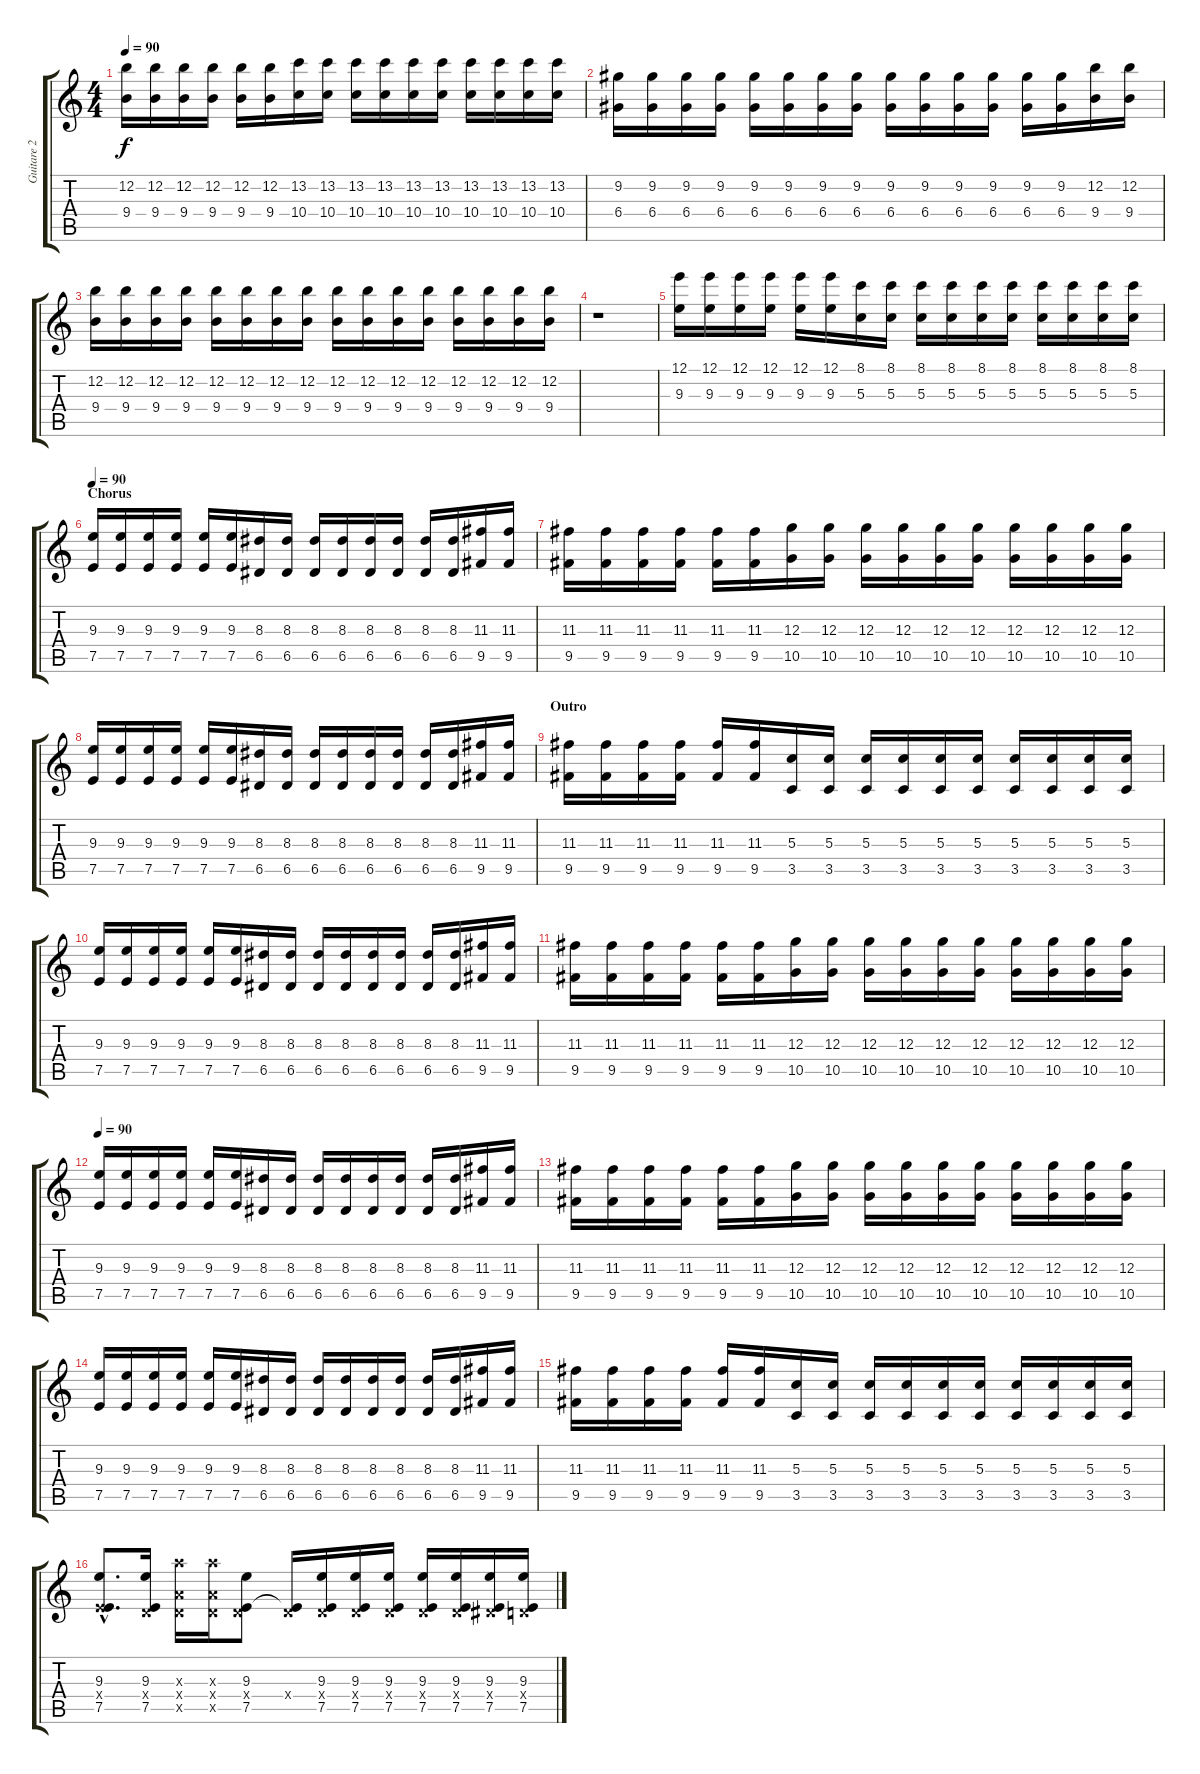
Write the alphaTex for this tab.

\track ("Guitare 2" "Guitare 2") {instrument distortionguitar}
\staff {score tabs}
\tuning (E4 B3 G3 D3 A2 E2) {hide}
\ts (4 4)
\tempo 90
\clef g2
\ks c
(12.2 9.4).16{dy f} (12.2 9.4).16 (12.2 9.4).16 (12.2 9.4).16 (12.2 9.4).16 (12.2 9.4).16 (13.2 10.4).16 (13.2 10.4).16 (13.2 10.4).16 (13.2 10.4).16 (13.2 10.4).16 (13.2 10.4).16 (13.2 10.4).16 (13.2 10.4).16 (13.2 10.4).16 (13.2 10.4).16 |
(9.2 6.4).16 (9.2 6.4).16 (9.2 6.4).16 (9.2 6.4).16 (9.2 6.4).16 (9.2 6.4).16 (9.2 6.4).16 (9.2 6.4).16 (9.2 6.4).16 (9.2 6.4).16 (9.2 6.4).16 (9.2 6.4).16 (9.2 6.4).16 (9.2 6.4).16 (12.2 9.4).16 (12.2 9.4).16 |
(12.2 9.4).16 (12.2 9.4).16 (12.2 9.4).16 (12.2 9.4).16 (12.2 9.4).16 (12.2 9.4).16 (12.2 9.4).16 (12.2 9.4).16 (12.2 9.4).16 (12.2 9.4).16 (12.2 9.4).16 (12.2 9.4).16 (12.2 9.4).16 (12.2 9.4).16 (12.2 9.4).16 (12.2 9.4).16 |
r.1 |
(12.1 9.3).16 (12.1 9.3).16 (12.1 9.3).16 (12.1 9.3).16 (12.1 9.3).16 (12.1 9.3).16 (8.1 5.3).16 (8.1 5.3).16 (8.1 5.3).16 (8.1 5.3).16 (8.1 5.3).16 (8.1 5.3).16 (8.1 5.3).16 (8.1 5.3).16 (8.1 5.3).16 (8.1 5.3).16 |
\section ("" "Chorus")
\tempo 90
(9.3 7.5).16 (9.3 7.5).16 (9.3 7.5).16 (9.3 7.5).16 (9.3 7.5).16 (9.3 7.5).16 (8.3 6.5).16 (8.3 6.5).16 (8.3 6.5).16 (8.3 6.5).16 (8.3 6.5).16 (8.3 6.5).16 (8.3 6.5).16 (8.3 6.5).16 (11.3 9.5).16 (11.3 9.5).16 |
(11.3 9.5).16 (11.3 9.5).16 (11.3 9.5).16 (11.3 9.5).16 (11.3 9.5).16 (11.3 9.5).16 (12.3 10.5).16 (12.3 10.5).16 (12.3 10.5).16 (12.3 10.5).16 (12.3 10.5).16 (12.3 10.5).16 (12.3 10.5).16 (12.3 10.5).16 (12.3 10.5).16 (12.3 10.5).16 |
(9.3 7.5).16 (9.3 7.5).16 (9.3 7.5).16 (9.3 7.5).16 (9.3 7.5).16 (9.3 7.5).16 (8.3 6.5).16 (8.3 6.5).16 (8.3 6.5).16 (8.3 6.5).16 (8.3 6.5).16 (8.3 6.5).16 (8.3 6.5).16 (8.3 6.5).16 (11.3 9.5).16 (11.3 9.5).16 |
\section ("" "Outro")
(11.3 9.5).16 (11.3 9.5).16 (11.3 9.5).16 (11.3 9.5).16 (11.3 9.5).16 (11.3 9.5).16 (5.3 3.5).16 (5.3 3.5).16 (5.3 3.5).16 (5.3 3.5).16 (5.3 3.5).16 (5.3 3.5).16 (5.3 3.5).16 (5.3 3.5).16 (5.3 3.5).16 (5.3 3.5).16 |
(9.3 7.5).16 (9.3 7.5).16 (9.3 7.5).16 (9.3 7.5).16 (9.3 7.5).16 (9.3 7.5).16 (8.3 6.5).16 (8.3 6.5).16 (8.3 6.5).16 (8.3 6.5).16 (8.3 6.5).16 (8.3 6.5).16 (8.3 6.5).16 (8.3 6.5).16 (11.3 9.5).16 (11.3 9.5).16 |
(11.3 9.5).16 (11.3 9.5).16 (11.3 9.5).16 (11.3 9.5).16 (11.3 9.5).16 (11.3 9.5).16 (12.3 10.5).16 (12.3 10.5).16 (12.3 10.5).16 (12.3 10.5).16 (12.3 10.5).16 (12.3 10.5).16 (12.3 10.5).16 (12.3 10.5).16 (12.3 10.5).16 (12.3 10.5).16 |
\tempo 90
(9.3 7.5).16 (9.3 7.5).16 (9.3 7.5).16 (9.3 7.5).16 (9.3 7.5).16 (9.3 7.5).16 (8.3 6.5).16 (8.3 6.5).16 (8.3 6.5).16 (8.3 6.5).16 (8.3 6.5).16 (8.3 6.5).16 (8.3 6.5).16 (8.3 6.5).16 (11.3 9.5).16 (11.3 9.5).16 |
(11.3 9.5).16 (11.3 9.5).16 (11.3 9.5).16 (11.3 9.5).16 (11.3 9.5).16 (11.3 9.5).16 (12.3 10.5).16 (12.3 10.5).16 (12.3 10.5).16 (12.3 10.5).16 (12.3 10.5).16 (12.3 10.5).16 (12.3 10.5).16 (12.3 10.5).16 (12.3 10.5).16 (12.3 10.5).16 |
(9.3 7.5).16 (9.3 7.5).16 (9.3 7.5).16 (9.3 7.5).16 (9.3 7.5).16 (9.3 7.5).16 (8.3 6.5).16 (8.3 6.5).16 (8.3 6.5).16 (8.3 6.5).16 (8.3 6.5).16 (8.3 6.5).16 (8.3 6.5).16 (8.3 6.5).16 (11.3 9.5).16 (11.3 9.5).16 |
(11.3 9.5).16 (11.3 9.5).16 (11.3 9.5).16 (11.3 9.5).16 (11.3 9.5).16 (11.3 9.5).16 (5.3 3.5).16 (5.3 3.5).16 (5.3 3.5).16 (5.3 3.5).16 (5.3 3.5).16 (5.3 3.5).16 (5.3 3.5).16 (5.3 3.5).16 (5.3 3.5).16 (5.3 3.5).16 |
(9.3{hac} 2.4{hac x} 7.5{hac}).8{d} (9.3 0.4{x} 7.5).16 (14.3{x} 0.4{x} 12.5{x}).16 (14.3{x} 0.4{x} 12.5{x}).16 (9.3 0.4{x} 7.5).8 (0.4{x} 7.5{t}).16 (9.3 0.4{x} 7.5).16 (9.3 0.4{x} 7.5).16 (9.3 0.4{x} 7.5).16 (9.3 0.4{x} 7.5).16 (9.3 0.4{x} 7.5).16 (9.3 1.4{x} 7.5).16 (9.3 0.4{x} 7.5).16
